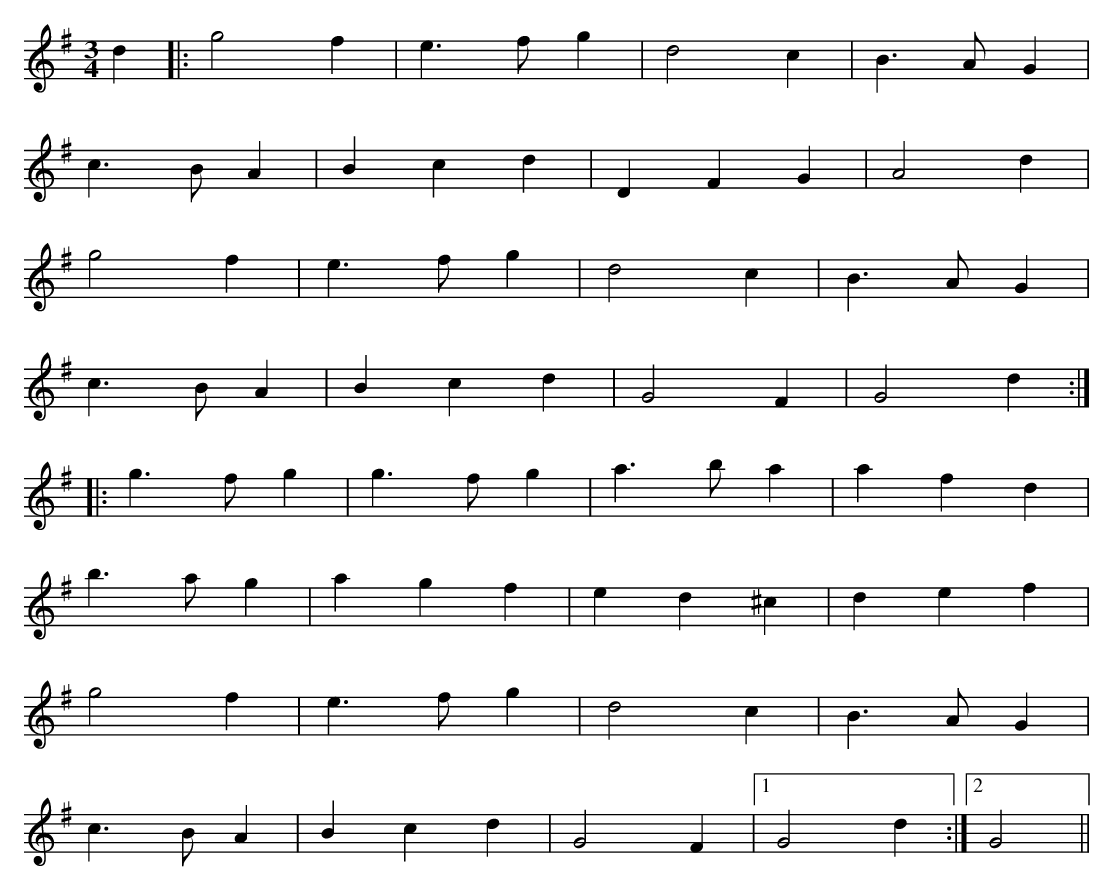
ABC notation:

X:1
M:3/4
K:G
d2|:g4f2|e3fg2|d4c2|B3AG2|
c3BA2|B2c2d2|D2F2G2|A4d2|
g4f2|e3fg2|d4c2|B3AG2|
c3BA2|B2c2d2|G4F2|G4d2:|
|:g3fg2|g3fg2|a3ba2|a2f2d2|
b3ag2|a2g2f2|e2d2^c2|d2e2f2|
g4f2|e3fg2|d4c2|B3AG2|
c3BA2|B2c2d2|G4F2|1 G4d2:|2 G4||
